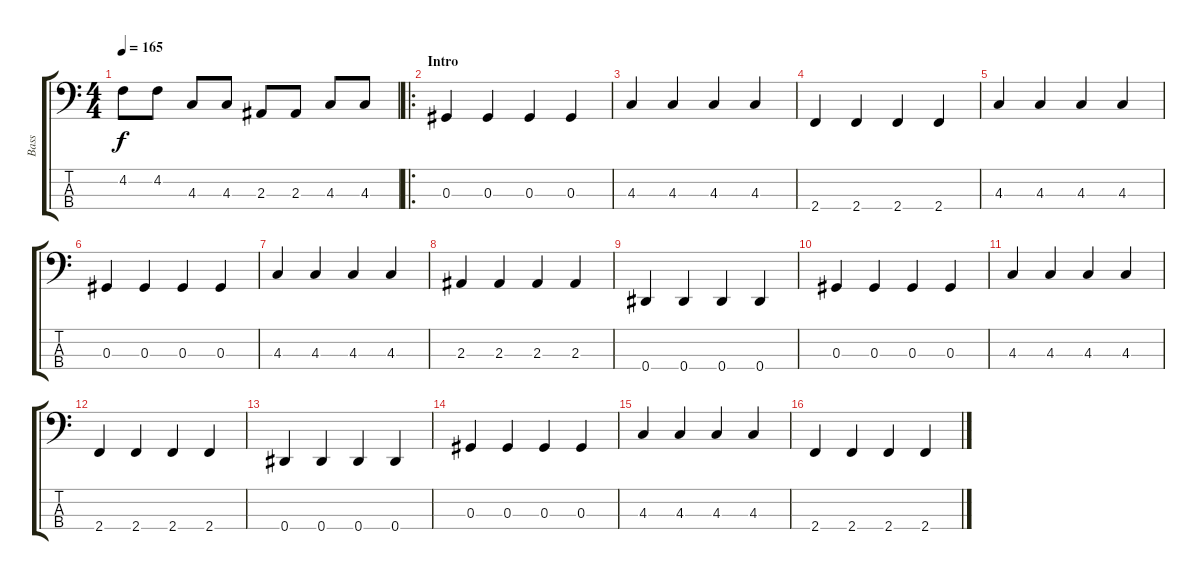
\track ("Bass" "Bass") {instrument electricbasspick}
\staff {score tabs}
\tuning (Gb2 Db2 Ab1 Eb1) {hide}
\ts (4 4)
\tempo 165
\clef f4
\ks c
4.2.8{dy f} 4.2.8 4.3.8 4.3.8 2.3.8 2.3.8 4.3.8 4.3.8 |
\ro
\section ("" "Intro")
0.3.4 0.3.4 0.3.4 0.3.4 |
4.3.4 4.3.4 4.3.4 4.3.4 |
2.4.4 2.4.4 2.4.4 2.4.4 |
4.3.4 4.3.4 4.3.4 4.3.4 |
0.3.4 0.3.4 0.3.4 0.3.4 |
4.3.4 4.3.4 4.3.4 4.3.4 |
2.3.4 2.3.4 2.3.4 2.3.4 |
0.4.4 0.4.4 0.4.4 0.4.4 |
0.3.4 0.3.4 0.3.4 0.3.4 |
4.3.4 4.3.4 4.3.4 4.3.4 |
2.4.4 2.4.4 2.4.4 2.4.4 |
0.4.4 0.4.4 0.4.4 0.4.4 |
0.3.4 0.3.4 0.3.4 0.3.4 |
4.3.4 4.3.4 4.3.4 4.3.4 |
2.4.4 2.4.4 2.4.4 2.4.4
